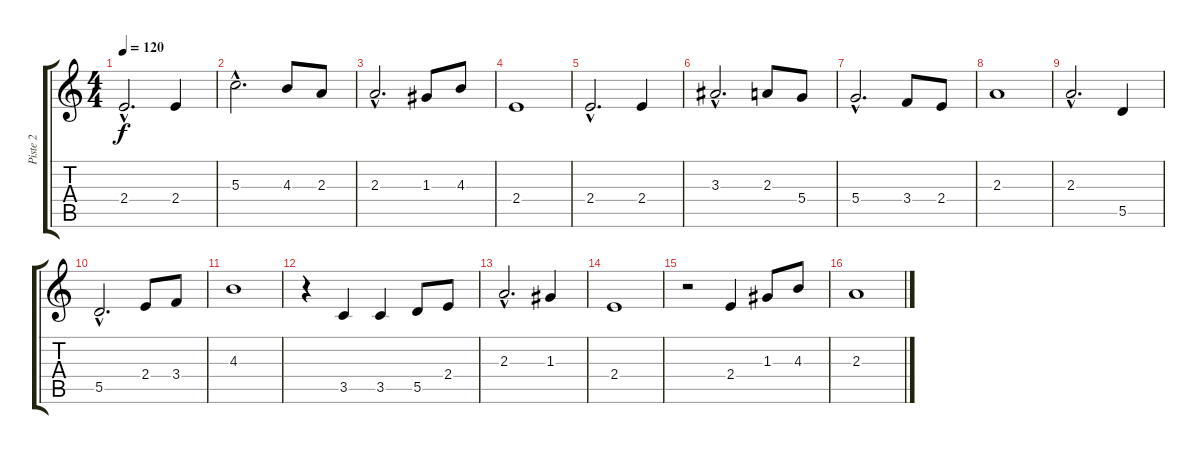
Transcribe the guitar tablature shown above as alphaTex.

\track ("Piste 2" "Piste 2") {instrument acousticguitarnylon}
\staff {score tabs}
\tuning (E4 B3 G3 D3 A2 E2) {hide}
\ts (4 4)
\tempo 120
\clef g2
\ks c
2.4{hac t}.2{d dy f} 2.4.4 |
5.3{hac}.2{d} 4.3.8 2.3.8 |
2.3{hac}.2{d} 1.3.8 4.3.8 |
2.4.1 |
2.4{hac}.2{d} 2.4.4 |
3.3{hac}.2{d} 2.3.8 5.4.8 |
5.4{hac}.2{d} 3.4.8 2.4.8 |
2.3.1 |
2.3{hac}.2{d} 5.5.4 |
5.5{hac}.2{d} 2.4.8 3.4.8 |
4.3.1 |
r.4 3.5.4 3.5.4 5.5.8 2.4.8 |
2.3{hac}.2{d} 1.3.4 |
2.4.1 |
r.2 2.4.4 1.3.8 4.3.8 |
2.3.1
